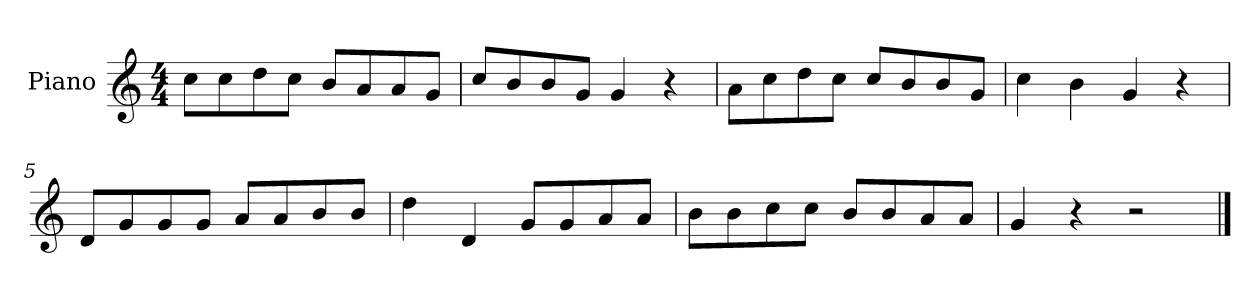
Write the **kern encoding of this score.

**kern
*part1
*staff1
*I"Piano
*I'P-no
*clefG2
*k[]
*M4/4
*MM90
=1
8cc\L
8cc\
8dd\
8cc\J
8b/L
8a/
8a/
8g/J
=2
8cc/L
8b/
8b/
8g/J
4g/
4r
=3
8a\L
8cc\
8dd\
8cc\J
8cc/L
8b/
8b/
8g/J
=4
4cc\
4b\
4g/
4r
=5
8d/L
8g/
8g/
8g/J
8a/L
8a/
8b/
8b/J
=6
4dd\
4d/
8g/L
8g/
8a/
8a/J
!!LO:LB:g=z
=7
8b\L
8b\
8cc\
8cc\J
8b/L
8b/
8a/
8a/J
=8
4g/
4r
2r
==
*-
